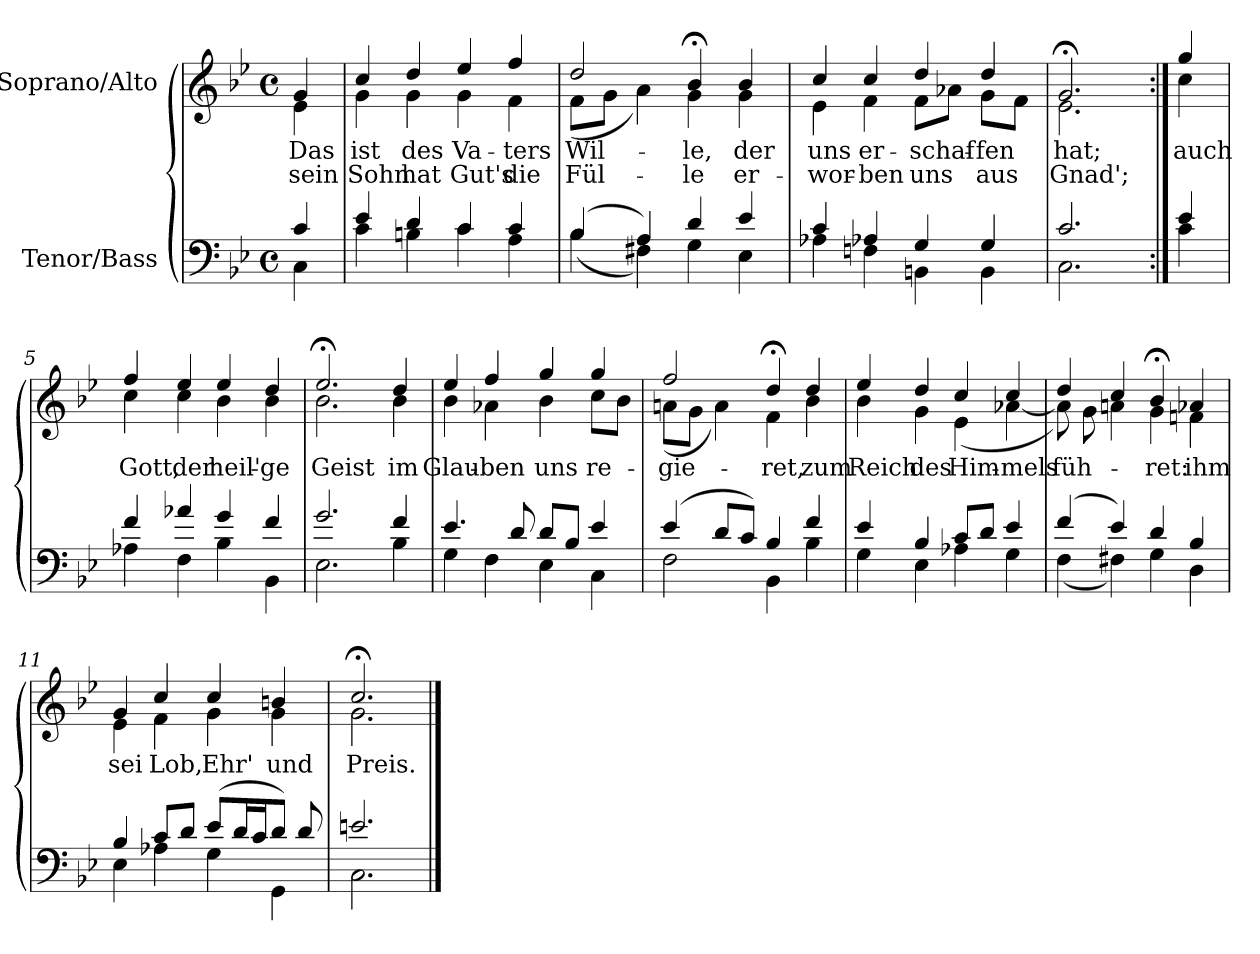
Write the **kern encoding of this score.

**kern	**kern	**text	**text
*part2	*part1	*part1	*part1
*staff2	*staff1	*staff1	*staff1
*I"Tenor/Bass	*I"Soprano/Alto	*	*
*clefF4	*clefG2	*	*
*k[b-e-]	*k[b-e-]	*	*
*M4/4	*M4/4	*	*
*met(c)	*met(c)	*	*
=	=	=	=
*^	*	*	*
!	!	!	!LO:LY:b	!LO:LY:b
*	*	*^	*	*
4c/	4C\	4g/	4e-\	Das	sein
=1	=1	=1	=1	=1	=1
!	!	!	!	!LO:LY:b	!LO:LY:b
4e-/	4c\	4cc/	4g\	ist	Sohn
!	!	!	!	!LO:LY:b	!LO:LY:b
4d/	4Bn\	4dd/	4g\	des	hat
!	!	!	!	!LO:LY:b	!LO:LY:b
4c/	4c\	4ee-/	4g\	Va-	Gut's
!	!	!	!	!LO:LY:b	!LO:LY:b
4c/	4A\	4ff/	4f\	-ters	die
=2	=2	=2	=2	=2	=2
!	!	!	!	!LO:LY:b	!LO:LY:b
(4B-/	(4B-\	2dd/	(8f\L	Wil-	Fül-
.	.	.	8g\J	.	.
4A/)	4F#X\)	.	4a\)	.	.
!	!	!	!	!LO:LY:b	!LO:LY:b
4d/	4G\	4b-;</	4g\	-le,	-le
!	!	!	!	!LO:LY:b	!LO:LY:b
4e-/	4E-\	4b-/	4g\	der	er-
=3	=3	=3	=3	=3	=3
!	!	!	!	!LO:LY:b	!LO:LY:b
4c/	4A-X\	4cc/	4e-\	uns	-wor-
!	!	!	!	!LO:LY:b	!LO:LY:b
4A-X/	4Fn\	4cc/	4f\	er-	-ben
!	!	!	!	!LO:LY:b	!LO:LY:b
4G/	4BBn\	4dd/	8f\L	-schaf-	uns
.	.	.	8a-X\J	.	.
!	!	!	!	!LO:LY:b	!LO:LY:b
4G/	4BB\	4dd/	8g\L	-fen	aus
.	.	.	8f\J	.	.
=4	=4	=4	=4	=4	=4
!	!	!	!	!LO:LY:b	!LO:LY:b
2.c/	2.C\	2.g;</	2.e-\	hat;	Gnad';
!!LO:LB:g=z	!!
=4X1:|!	=4X1:|!	=4X1:|!	=4X1:|!	=4X1:|!	=4X1:|!
!	!	!	!	!LO:LY:b	!
4e-/	4c\	4gg/	4cc\	auch	.
=5	=5	=5	=5	=5	=5
!	!	!	!	!LO:LY:b	!
4f/	4A-X\	4ff/	4cc\	Gott,	.
!	!	!	!	!LO:LY:b	!
4a-X/	4F\	4ee-/	4cc\	der	.
!	!	!	!	!LO:LY:b	!
4g/	4B-\	4ee-/	4b-\	heil'-	.
!	!	!	!	!LO:LY:b	!
4f/	4BB-\	4dd/	4b-\	-ge	.
=6	=6	=6	=6	=6	=6
!	!	!	!	!LO:LY:b	!
2.g/	2.E-\	2.ee-;</	2.b-\	Geist	.
!	!	!	!	!LO:LY:b	!
4f/	4B-\	4dd/	4b-\	im	.
=7	=7	=7	=7	=7	=7
!	!	!	!	!LO:LY:b	!
4.e-/	4G\	4ee-/	4b-\	Glau-	.
!	!	!	!	!LO:LY:b	!
.	4F\	4ff/	4a-X\	-ben	.
8d/	.	.	.	.	.
!	!	!	!	!LO:LY:b	!
8d/L	4E-\	4gg/	4b-\	uns	.
8B-/J	.	.	.	.	.
!	!	!	!	!LO:LY:b	!
4e-/	4C\	4gg/	8cc\L	re-	.
.	.	.	8b-\J	.	.
=8	=8	=8	=8	=8	=8
!	!	!	!	!LO:LY:b	!
(4e-/	2F\	2ff/	(8an\L	-gie-	.
.	.	.	8g\J	.	.
8d/L	.	.	4a\)	.	.
8c/J)	.	.	.	.	.
!	!	!	!	!LO:LY:b	!
4B-/	4BB-\	4dd;</	4f\	-ret,	.
!	!	!	!	!LO:LY:b	!
4f/	4B-\	4dd/	4b-\	zum	.
!!LO:LB:g=z	!!
=9	=9	=9	=9	=9	=9
!	!	!	!	!LO:LY:b	!
4e-/	4G\	4ee-/	4b-\	Reich	.
!	!	!	!	!LO:LY:b	!
4B-/	4E-\	4dd/	4g\	des	.
!	!	!	!	!LO:LY:b	!
8c/L	4A-X\	4cc/	(4e-\	Him-	.
8d/J	.	.	.	.	.
!	!	!	!	!LO:LY:b	!
4e-/	4G\	4cc/	[4a-X\	-mels	.
=10	=10	=10	=10	=10	=10
!	!	!	!	!LO:LY:b	!
(4f/	(4F\	4dd/	8a-\])	füh-	.
.	.	.	8g\	.	.
4e-/)	4F#X\)	4cc/	4an\	.	.
!	!	!	!	!LO:LY:b	!
4d/	4G\	4b-;</	4g\	-ret:	.
!	!	!	!	!LO:LY:b	!
4B-/	4D\	4a-X/	4fn\	ihm	.
=11	=11	=11	=11	=11	=11
!	!	!	!	!LO:LY:b	!
4B-/	4E-\	4g/	4e-\	sei	.
!	!	!	!	!LO:LY:b	!
8c/L	4A-X\	4cc/	4f\	Lob,	.
8d/J	.	.	.	.	.
!	!	!	!	!LO:LY:b	!
(8e-/L	4G\	4cc/	4g\	Ehr'	.
16d/L	.	.	.	.	.
16c/J	.	.	.	.	.
!	!	!	!	!LO:LY:b	!
8d/J)	4GG\	4bn/	4g\	und	.
8d/	.	.	.	.	.
=12	=12	=12	=12	=12	=12
!	!	!	!	!LO:LY:b	!
2.en/	2.C\	2.cc;</	2.g\	Preis.	.
*v	*v	*	*	*	*
*	*v	*v	*	*
==	==	==	==
*-	*-	*-	*-
